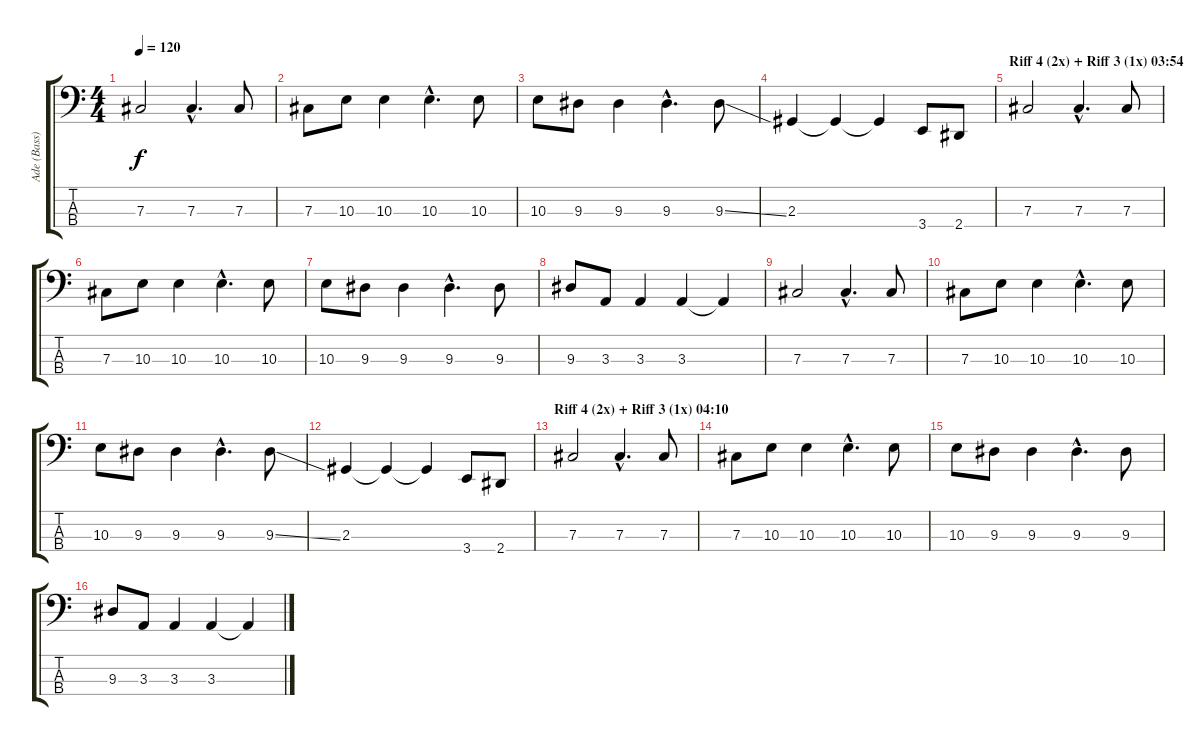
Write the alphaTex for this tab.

\track ("Ade (Bass)" "Ade (Bass)") {instrument electricbasspick}
\staff {score tabs}
\tuning (E2 B1 Gb1 Db1) {hide}
\ts (4 4)
\tempo 120
\clef f4
\ks c
7.3.2{dy f} 7.3{hac}.4{d} 7.3.8 |
7.3.8 10.3.8 10.3.4 10.3{hac}.4{d} 10.3.8 |
10.3.8 9.3.8 9.3.4 9.3{hac}.4{d} 9.3{ss}.8 |
2.3.4 2.3{t}.4 2.3{t}.4 3.4.8 2.4.8 |
\section ("" "Riff 4 (2x) + Riff 3 (1x) 03:54")
7.3.2 7.3{hac}.4{d} 7.3.8 |
7.3.8 10.3.8 10.3.4 10.3{hac}.4{d} 10.3.8 |
10.3.8 9.3.8 9.3.4 9.3{hac}.4{d} 9.3.8 |
9.3.8 3.3.8 3.3.4 3.3.4 3.3{t}.4 |
7.3.2 7.3{hac}.4{d} 7.3.8 |
7.3.8 10.3.8 10.3.4 10.3{hac}.4{d} 10.3.8 |
10.3.8 9.3.8 9.3.4 9.3{hac}.4{d} 9.3{ss}.8 |
2.3.4 2.3{t}.4 2.3{t}.4 3.4.8 2.4.8 |
\section ("" "Riff 4 (2x) + Riff 3 (1x) 04:10")
7.3.2 7.3{hac}.4{d} 7.3.8 |
7.3.8 10.3.8 10.3.4 10.3{hac}.4{d} 10.3.8 |
10.3.8 9.3.8 9.3.4 9.3{hac}.4{d} 9.3.8 |
9.3.8 3.3.8 3.3.4 3.3.4 3.3{t}.4
